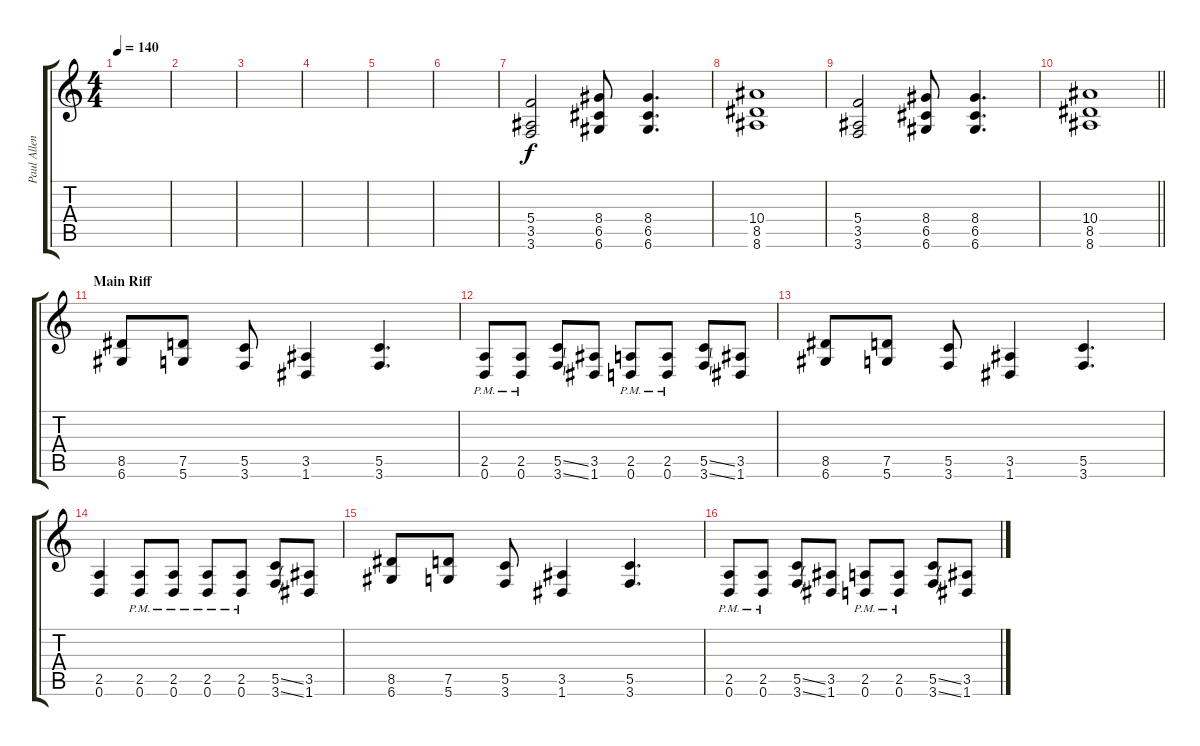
\track ("Paul Allender" "Paul Allen") {instrument distortionguitar}
\staff {score tabs}
\tuning (D4 A3 F3 C3 G2 D2) {hide}
\ts (4 4)
\tempo 140
\clef g2
\ks c
|
|
|
|
|
|
(5.4 3.5 3.6).2 (8.4 6.5 6.6).8 (8.4 6.5 6.6).4{d} |
(10.4 8.5 8.6).1 |
(5.4 3.5 3.6).2 (8.4 6.5 6.6).8 (8.4 6.5 6.6).4{d} |
\barLineRight lightlight
(10.4 8.5 8.6).1 |
\section ("" "Main Riff")
(8.5 6.6).8 (7.5 5.6).8 (5.5 3.6).8 (3.5 1.6).4 (5.5 3.6).4{d} |
(2.5{pm} 0.6{pm}).8 (2.5{pm} 0.6{pm}).8 (5.5{ss} 3.6{ss}).8 (3.5 1.6).8 (2.5{pm} 0.6{pm}).8 (2.5{pm} 0.6{pm}).8 (5.5{ss} 3.6{ss}).8 (3.5 1.6).8 |
(8.5 6.6).8 (7.5 5.6).8 (5.5 3.6).8 (3.5 1.6).4 (5.5 3.6).4{d} |
(2.5 0.6).4 (2.5{pm} 0.6{pm}).8 (2.5{pm} 0.6{pm}).8 (2.5{pm} 0.6{pm}).8 (2.5{pm} 0.6{pm}).8 (5.5{ss} 3.6{ss}).8 (3.5 1.6).8 |
(8.5 6.6).8 (7.5 5.6).8 (5.5 3.6).8 (3.5 1.6).4 (5.5 3.6).4{d} |
(2.5{pm} 0.6{pm}).8 (2.5{pm} 0.6{pm}).8 (5.5{ss} 3.6{ss}).8 (3.5 1.6).8 (2.5{pm} 0.6{pm}).8 (2.5{pm} 0.6{pm}).8 (5.5{ss} 3.6{ss}).8 (3.5 1.6).8
